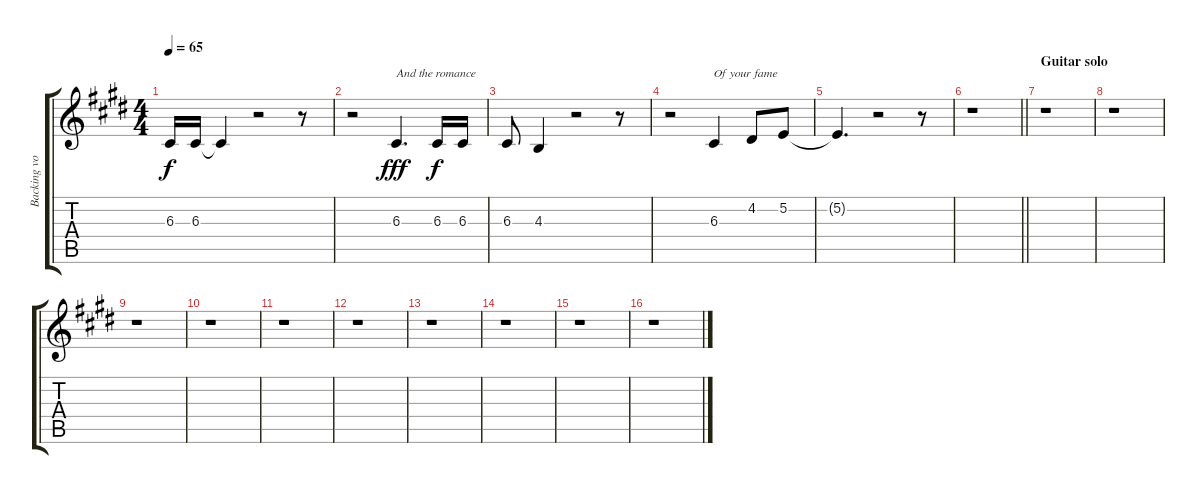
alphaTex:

\track ("Backing vocals/Acoustic" "Backing vo") {instrument lead6voice}
\staff {score tabs}
\tuning (E4 B3 G3 D3 A2 E2) {hide}
\ts (4 4)
\tempo 65
\clef g2
\ks c#minor
6.3.16{dy f} 6.3.16 6.3{t}.4 r.2 r.8 |
r.2 6.3.4{d txt "And the romance" dy fff} 6.3.16{dy f} 6.3.16 |
6.3.8 4.3.4 r.2 r.8 |
r.2 6.3.4{txt "Of your fame"} 4.2.8 5.2.8 |
5.2{t}.4{d} r.2 r.8 |
\barLineRight lightlight
r.1 |
\section ("" "Guitar solo")
r.1 |
r.1 |
r.1 |
r.1 |
r.1 |
r.1 |
r.1 |
r.1 |
r.1 |
r.1
